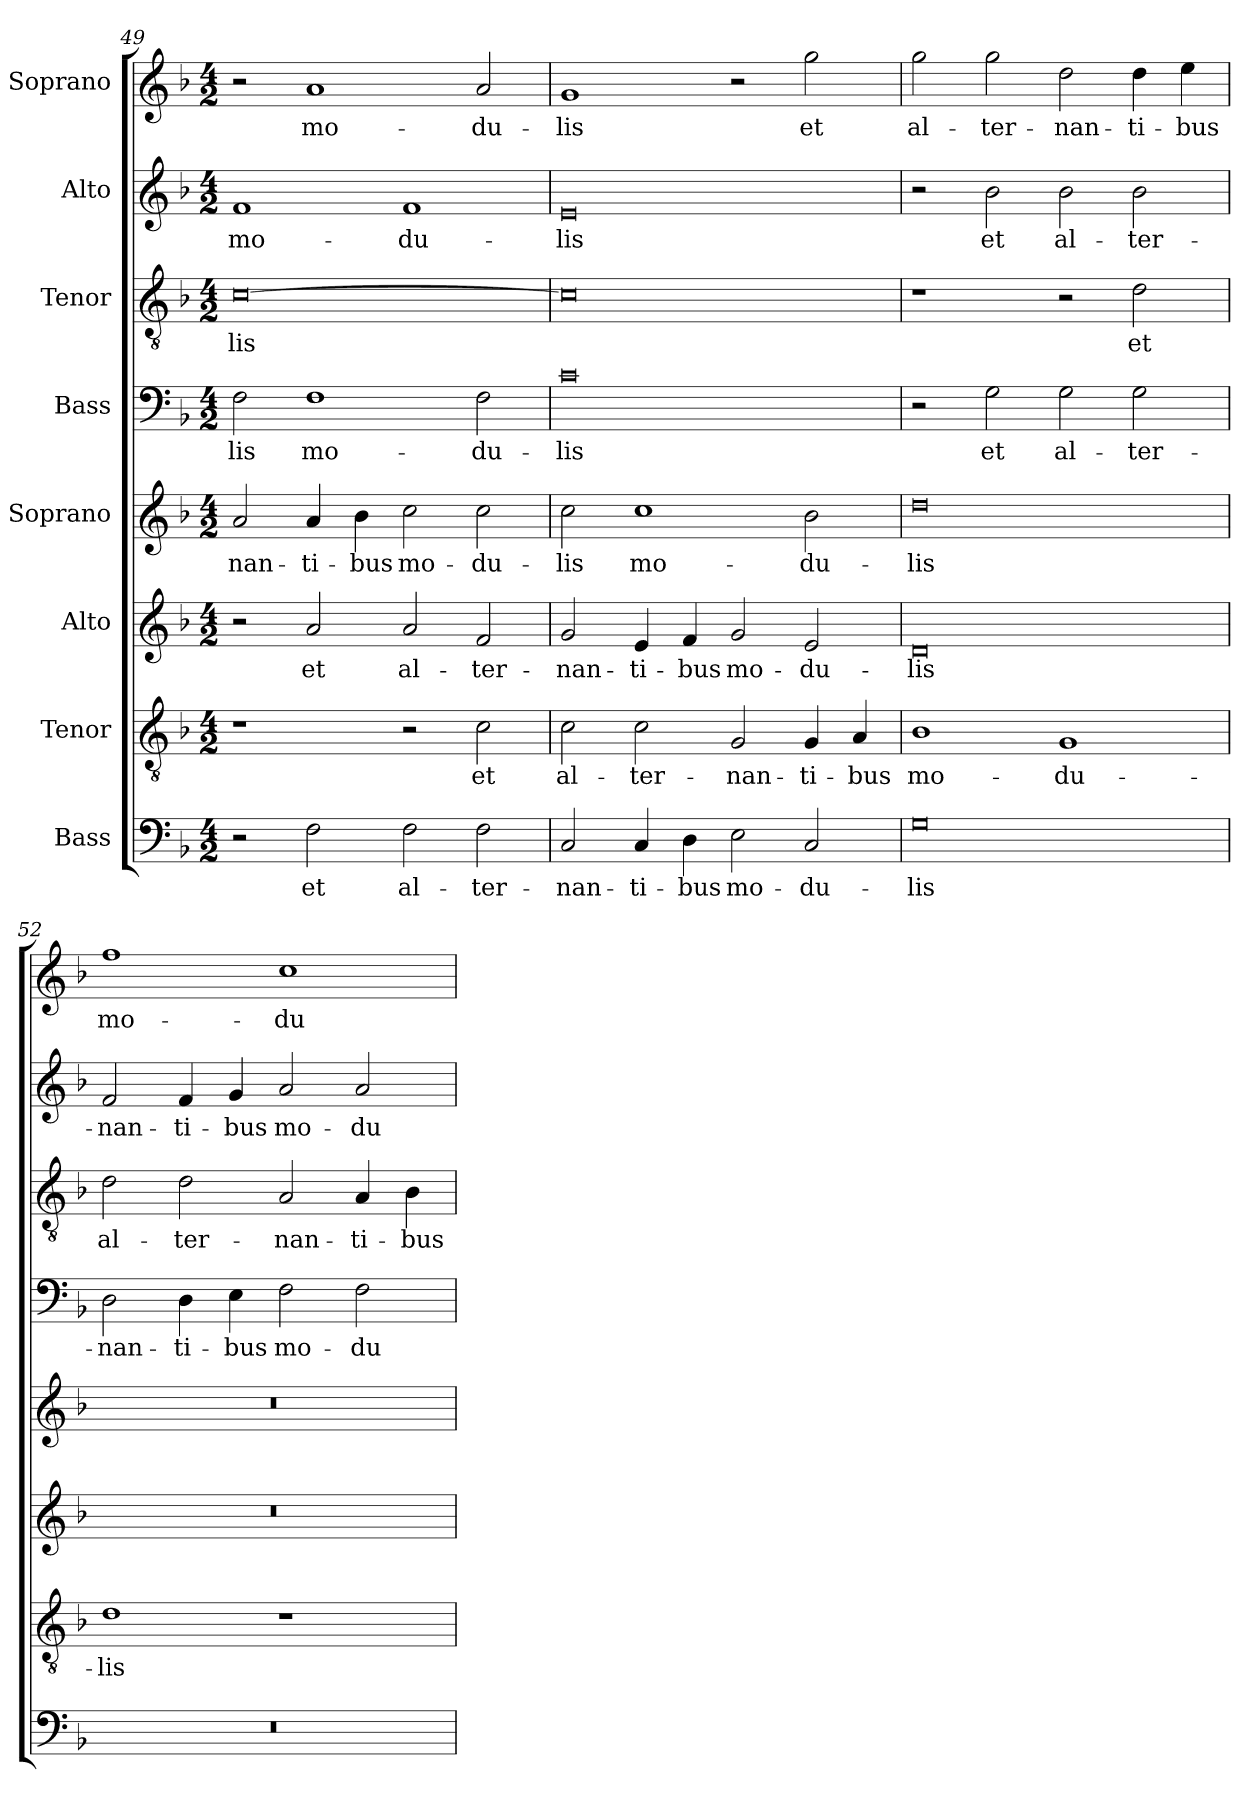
**kern	**text	**kern	**text	**kern	**text	**kern	**text	**kern	**text	**kern	**text	**kern	**text	**kern	**text
*part8	*part8	*part7	*part7	*part6	*part6	*part5	*part5	*part4	*part4	*part3	*part3	*part2	*part2	*part1	*part1
*staff8	*staff8	*staff7	*staff7	*staff6	*staff6	*staff5	*staff5	*staff4	*staff4	*staff3	*staff3	*staff2	*staff2	*staff1	*staff1
*I"Bass	*	*I"Tenor	*	*I"Alto	*	*I"Soprano	*	*I"Bass	*	*I"Tenor	*	*I"Alto	*	*I"Soprano	*
*clefF4	*	*clefGv2	*	*clefG2	*	*clefG2	*	*clefF4	*	*clefGv2	*	*clefG2	*	*clefG2	*
*k[b-]	*	*k[b-]	*	*k[b-]	*	*k[b-]	*	*k[b-]	*	*k[b-]	*	*k[b-]	*	*k[b-]	*
*F:	*	*F:	*	*F:	*	*F:	*	*F:	*	*F:	*	*F:	*	*F:	*
*M4/2	*	*M4/2	*	*M4/2	*	*M4/2	*	*M4/2	*	*M4/2	*	*M4/2	*	*M4/2	*
=49	=49	=49	=49	=49	=49	=49	=49	=49	=49	=49	=49	=49	=49	=49	=49
2r	.	1r	.	2r	.	2a/	-nan-	2F\	-lis	[0c	-lis	1f	mo-	2r	.
2F\	et	.	.	2a/	et	4a/	-ti-	1F	mo-	.	.	.	.	1a	mo-
.	.	.	.	.	.	4b-\	-bus	.	.	.	.	.	.	.	.
2F\	al-	2r	.	2a/	al-	2cc\	mo-	.	.	.	.	1f	-du-	.	.
2F\	-ter-	2c\	et	2f/	-ter-	2cc\	-du-	2F\	-du-	.	.	.	.	2a/	-du-
=50	=50	=50	=50	=50	=50	=50	=50	=50	=50	=50	=50	=50	=50	=50	=50
2C/	-nan-	2c\	al-	2g/	-nan-	2cc\	-lis	0c	-lis	0c]	.	0e	-lis	1g	-lis
4C/	-ti-	2c\	-ter-	4e/	-ti-	1cc	mo-	.	.	.	.	.	.	.	.
4D\	-bus	.	.	4f/	-bus	.	.	.	.	.	.	.	.	.	.
2E\	mo-	2G/	-nan-	2g/	mo-	.	.	.	.	.	.	.	.	2r	.
2C/	-du-	4G/	-ti-	2e/	-du-	2b-\	-du-	.	.	.	.	.	.	2gg\	et
.	.	4A/	-bus	.	.	.	.	.	.	.	.	.	.	.	.
=51	=51	=51	=51	=51	=51	=51	=51	=51	=51	=51	=51	=51	=51	=51	=51
0G	-lis	1B-	mo-	0d	-lis	0dd	-lis	2r	.	1r	.	2r	.	2gg\	al-
.	.	.	.	.	.	.	.	2G\	et	.	.	2b-\	et	2gg\	-ter-
.	.	1G	-du-	.	.	.	.	2G\	al-	2r	.	2b-\	al-	2dd\	-nan-
.	.	.	.	.	.	.	.	2G\	-ter-	2d\	et	2b-\	-ter-	4dd\	-ti-
.	.	.	.	.	.	.	.	.	.	.	.	.	.	4ee\	-bus
!!LO:PB:g=z
=52	=52	=52	=52	=52	=52	=52	=52	=52	=52	=52	=52	=52	=52	=52	=52
0r	.	1d	-lis	0r	.	0r	.	2D\	-nan-	2d\	al-	2f/	-nan-	1ff	mo-
.	.	.	.	.	.	.	.	4D\	-ti-	2d\	-ter-	4f/	-ti-	.	.
.	.	.	.	.	.	.	.	4E\	-bus	.	.	4g/	-bus	.	.
.	.	1r	.	.	.	.	.	2F\	mo-	2A/	-nan-	2a/	mo-	1cc	-du-
.	.	.	.	.	.	.	.	2F\	-du-	4A/	-ti-	2a/	-du-	.	.
.	.	.	.	.	.	.	.	.	.	4B-\	-bus	.	.	.	.
=	=	=	=	=	=	=	=	=	=	=	=	=	=	=	=
*-	*-	*-	*-	*-	*-	*-	*-	*-	*-	*-	*-	*-	*-	*-	*-
